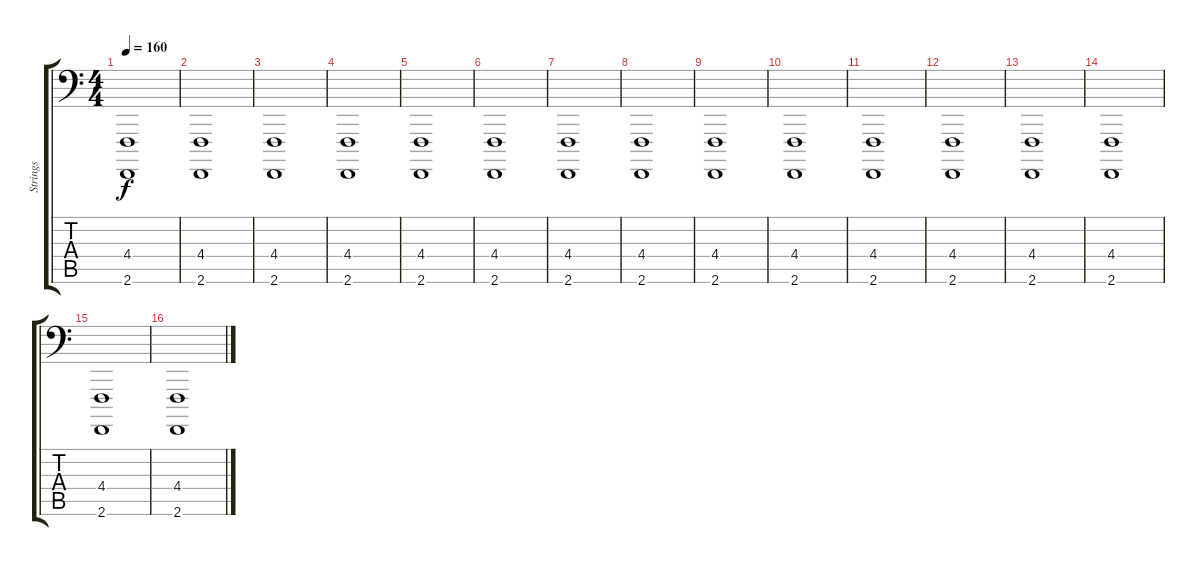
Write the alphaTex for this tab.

\track ("Strings" "Strings") {instrument stringensemble1}
\staff {score tabs}
\tuning (Eb2 Bb1 Gb1 Db1 Ab0 Eb0) {hide}
\ts (4 4)
\tempo 160
\clef f4
\ks c
(4.4 2.6).1{dy f} |
(4.4 2.6).1 |
(4.4 2.6).1 |
(4.4 2.6).1 |
(4.4 2.6).1 |
(4.4 2.6).1 |
(4.4 2.6).1 |
(4.4 2.6).1 |
(4.4 2.6).1 |
(4.4 2.6).1 |
(4.4 2.6).1 |
(4.4 2.6).1 |
(4.4 2.6).1 |
(4.4 2.6).1 |
(4.4 2.6).1 |
(4.4 2.6).1
